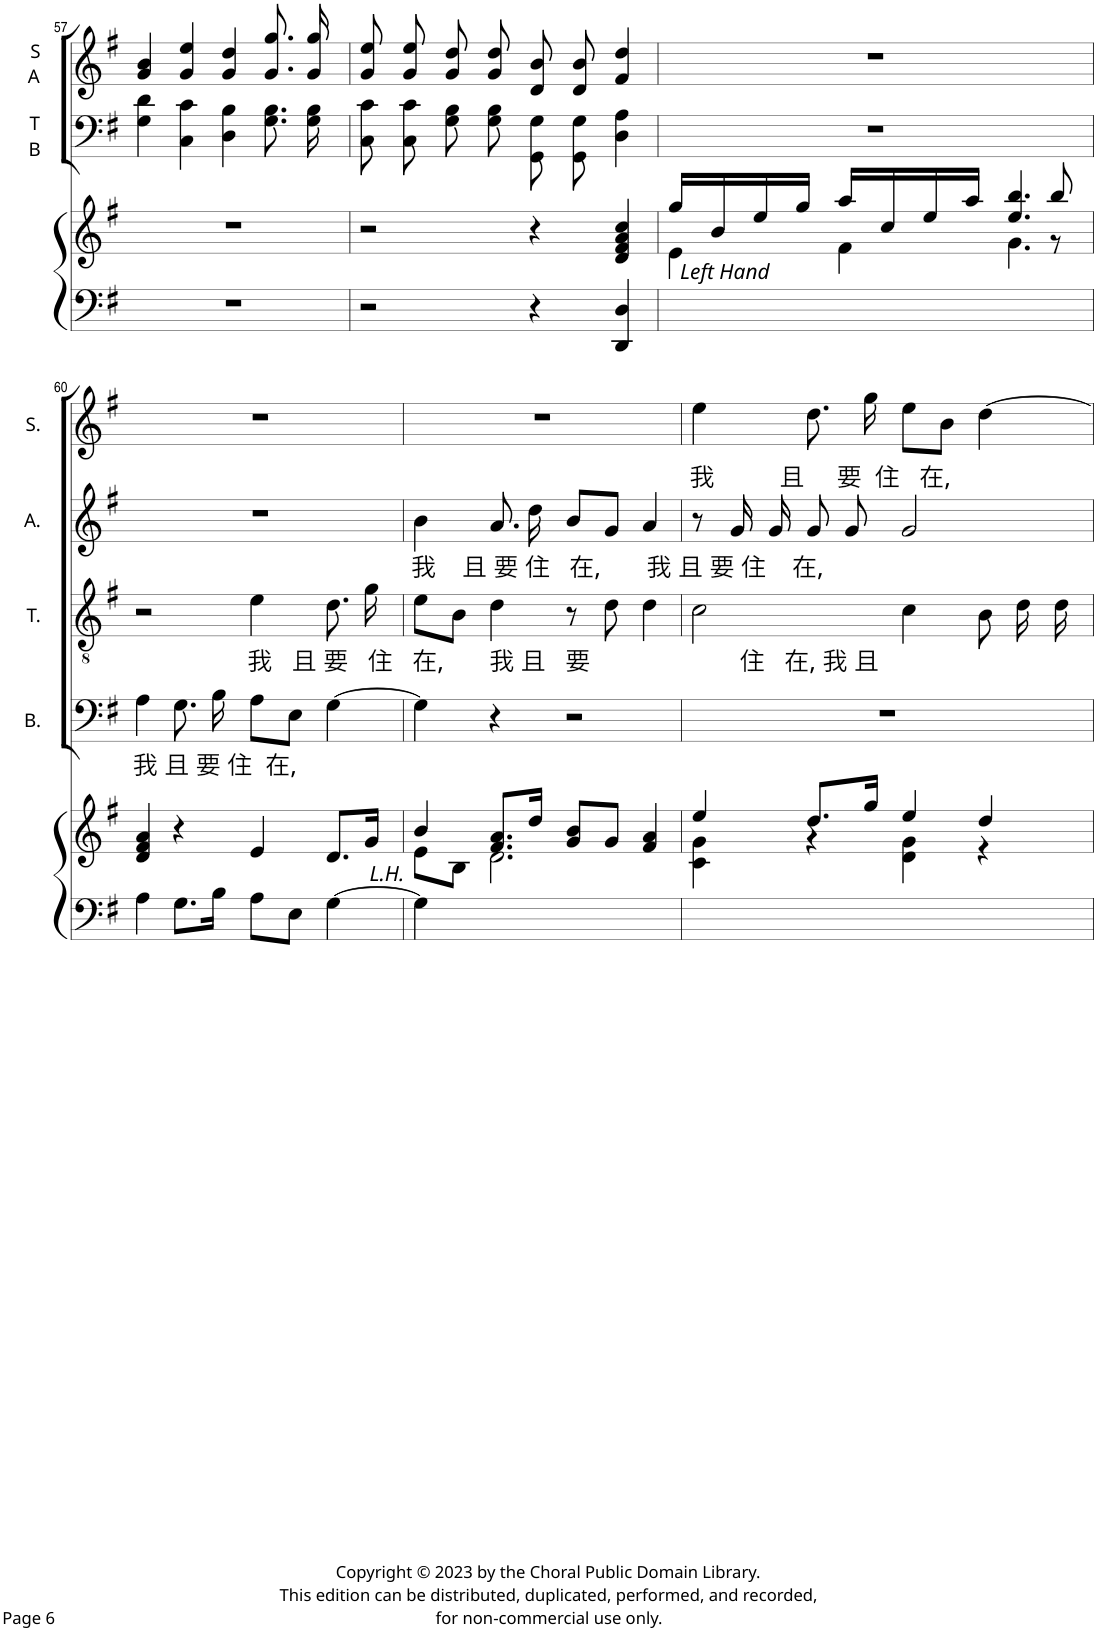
**kern	**kern	**kern	**kern	**kern	**kern	**kern	**kern
*part7	*part7	*part6	*part5	*part4	*part3	*part2	*part1
*staff8	*staff7	*staff6	*staff5	*staff4	*staff3	*staff2	*staff1
*I"Piano	*	*I"Bass	*I"Tenor	*I"Alto	*I"Soprano	*I"T B	*I"S A
*I'Pno	*	*I'B.	*I'T.	*I'A.	*I'S.	*I'T B	*I'S A
!!LO:PB:g=z
*clefF4	*clefG2	*clefF4	*clefGv2	*clefG2	*clefG2	*clefF4	*clefG2
*k[f#]	*k[f#]	*k[f#]	*k[f#]	*k[f#]	*k[f#]	*k[f#]	*k[f#]
*M4/4	*M4/4	*M4/4	*M4/4	*M4/4	*M4/4	*M4/4	*M4/4
=57	=57	=57	=57	=57	=57	=57	=57
1r	1r	1r	1r	1r	1r	4G\ 4d\	4g/ 4b/
.	.	.	.	.	.	4C\ 4c\	4g/ 4ee/
.	.	.	.	.	.	4D\ 4B\	4g/ 4dd/
.	.	.	.	.	.	8.G\ 8.B\L	8.g\ 8.gg\L
.	.	.	.	.	.	16G\ 16B\Jk	16g\ 16gg\Jk
=58	=58	=58	=58	=58	=58	=58	=58
2r	2r	1r	1r	1r	1r	8C\ 8c\L	8g\ 8ee\L
.	.	.	.	.	.	8C\ 8c\J	8g\ 8ee\J
.	.	.	.	.	.	8G\ 8B\L	8g\ 8dd\L
.	.	.	.	.	.	8G\ 8B\J	8g\ 8dd\J
4r	4r	.	.	.	.	8GG/ 8G/L	8d/ 8b/L
.	.	.	.	.	.	8GG/ 8G/J	8d/ 8b/J
4DD/ 4D/	4d/ 4f#/ 4a/ 4cc/	.	.	.	.	4D\ 4A\	4f#/ 4dd/
=59	=59	=59	=59	=59	=59	=59	=59
*	*^	*	*	*	*	*	*
!	!LO:TX:b:i:t=Left Hand	!	!	!	!	!	!	!
1ryy	16gg/LL	4e\	1r	1r	1r	1r	1r	1r
.	16b/	.	.	.	.	.	.	.
.	16ee/	.	.	.	.	.	.	.
.	16gg/JJ	.	.	.	.	.	.	.
.	16aa/LL	4f#\	.	.	.	.	.	.
.	16cc/	.	.	.	.	.	.	.
.	16ee/	.	.	.	.	.	.	.
.	16aa/JJ	.	.	.	.	.	.	.
.	4.ee/ 4.bb/	4.g\	.	.	.	.	.	.
.	8bb/	8r	.	.	.	.	.	.
!!LO:LB:g=z
=60	=60	=60	=60	=60	=60	=60	=60	=60
!	!	!	!LO:TX:b:t=我 且 要 住  在,	!	!	!	!	!
*	*v	*v	*	*	*	*	*	*
4A\	4d/ 4f#/ 4a/	4A\	2r	1r	1r	1r	1r
8.G\L	4r	8.G\	.	.	.	.	.
16B\Jk	.	16B\	.	.	.	.	.
!	!	!	!LO:TX:b:t=我   且 要   住   在,       我 且   要                       住   在, 我 且	!	!	!	!
8A\L	4e/	8A\L	4e\	.	.	.	.
8E\J	.	8E\J	.	.	.	.	.
[4G\	8.d/L	[4G\	8.d\	.	.	.	.
.	16g/Jk	.	16g\	.	.	.	.
=61	=61	=61	=61	=61	=61	=61	=61
*	*^	*	*	*	*	*	*
!	!	!	!	!	!LO:TX:b:t=我    且 要 住   在,       我 且 要 住    在,	!	!	!
!	!LO:TX:b:i:t=L.H.	!	!	!	!	!	!	!
4G\]	4b/	8e\L	4G\]	8e\L	4b\	1r	1r	1r
.	.	8B\J	.	8B\J	.	.	.	.
4ryy	8.f#/ 8.a/L	2.d\	4r	4d\	8.a/	.	.	.
.	16dd/Jk	.	.	.	16dd\	.	.	.
2ryy	8g/ 8b/L	.	2r	8r	8b/L	.	.	.
.	8g/J	.	.	8d\	8g/J	.	.	.
.	4f#/ 4a/	.	.	4d\	4a/	.	.	.
=62	=62	=62	=62	=62	=62	=62	=62	=62
!	!	!	!	!	!	!LO:TX:b:t=我          且     要  住   在,	!	!
1ryy	4ee/	4c\ 4g\	1r	2c\	8r	4ee\	1r	1r
.	.	.	.	.	16g/	.	.	.
.	.	.	.	.	16g/	.	.	.
.	8.dd/L	4r	.	.	8g/	8.dd\	.	.
.	.	.	.	.	8g/	.	.	.
.	16gg/Jk	.	.	.	.	16gg\	.	.
.	4ee/	4d\ 4g\	.	4c\	2g/	8ee\L	.	.
.	.	.	.	.	.	8b\J	.	.
.	4dd/	4r	.	8B\	.	[4dd\	.	.
.	.	.	.	16d\	.	.	.	.
.	.	.	.	16d\	.	.	.	.
*	*v	*v	*	*	*	*	*	*
=	=	=	=	=	=	=	=
*-	*-	*-	*-	*-	*-	*-	*-
